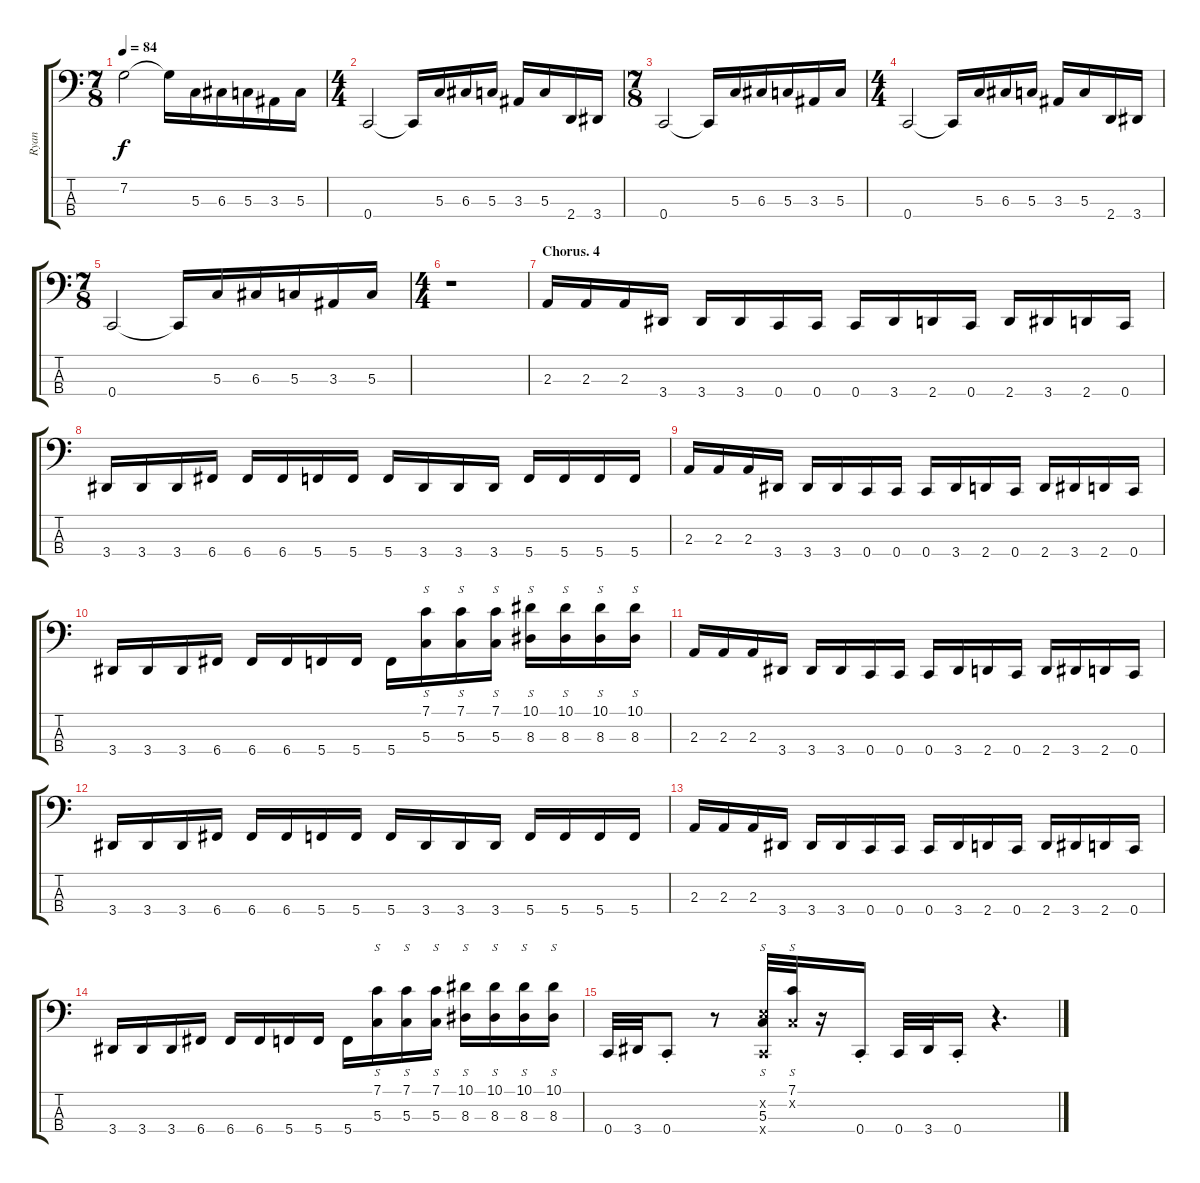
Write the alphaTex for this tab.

\track ("Ryan" "Ryan") {instrument electricbassfinger}
\staff {score tabs}
\tuning (F2 C2 G1 C1) {hide}
\ts (7 8)
\tempo 84
\clef f4
\ks c
7.2.2{dy f} 7.2{t}.16 5.3.16 6.3.16 5.3.16 3.3.16 5.3.16 |
\ts (4 4)
0.4.2 0.4{t}.16 5.3.16 6.3.16 5.3.16 3.3.16 5.3.16 2.4.16 3.4.16 |
\ts (7 8)
0.4.2 0.4{t}.16 5.3.16 6.3.16 5.3.16 3.3.16 5.3.16 |
\ts (4 4)
0.4.2 0.4{t}.16 5.3.16 6.3.16 5.3.16 3.3.16 5.3.16 2.4.16 3.4.16 |
\ts (7 8)
0.4.2 0.4{t}.16 5.3.16 6.3.16 5.3.16 3.3.16 5.3.16 |
\ts (4 4)
r.1 |
\section ("" "Chorus. 4")
2.3.16 2.3.16 2.3.16 3.4.16 3.4.16 3.4.16 0.4.16 0.4.16 0.4.16 3.4.16 2.4.16 0.4.16 2.4.16 3.4.16 2.4.16 0.4.16 |
3.4.16 3.4.16 3.4.16 6.4.16 6.4.16 6.4.16 5.4.16 5.4.16 5.4.16 3.4.16 3.4.16 3.4.16 5.4.16 5.4.16 5.4.16 5.4.16 |
2.3.16 2.3.16 2.3.16 3.4.16 3.4.16 3.4.16 0.4.16 0.4.16 0.4.16 3.4.16 2.4.16 0.4.16 2.4.16 3.4.16 2.4.16 0.4.16 |
3.4.16 3.4.16 3.4.16 6.4.16 6.4.16 6.4.16 5.4.16 5.4.16 5.4.16 (7.1 5.3).16{s instrument slapbass1} (7.1 5.3).16{s} (7.1 5.3).16{s} (10.1 8.3).16{s} (10.1 8.3).16{s} (10.1 8.3).16{s} (10.1 8.3).16{s} |
2.3.16{instrument electricbassfinger} 2.3.16 2.3.16 3.4.16 3.4.16 3.4.16 0.4.16 0.4.16 0.4.16 3.4.16 2.4.16 0.4.16 2.4.16 3.4.16 2.4.16 0.4.16 |
3.4.16 3.4.16 3.4.16 6.4.16 6.4.16 6.4.16 5.4.16 5.4.16 5.4.16 3.4.16 3.4.16 3.4.16 5.4.16 5.4.16 5.4.16 5.4.16 |
2.3.16 2.3.16 2.3.16 3.4.16 3.4.16 3.4.16 0.4.16 0.4.16 0.4.16 3.4.16 2.4.16 0.4.16 2.4.16 3.4.16 2.4.16 0.4.16 |
3.4.16 3.4.16 3.4.16 6.4.16 6.4.16 6.4.16 5.4.16 5.4.16 5.4.16 (7.1 5.3).16{s instrument slapbass1} (7.1 5.3).16{s} (7.1 5.3).16{s} (10.1 8.3).16{s} (10.1 8.3).16{s} (10.1 8.3).16{s} (10.1 8.3).16{s} |
0.4.32{instrument electricbassfinger} 3.4.32 0.4{st}.8 r.8 (4.2{x} 5.3 0.4{x}).32{s instrument slapbass1} (7.1 0.2{x}).32{s} r.16 0.4{st}.16{instrument electricbassfinger} 0.4.32 3.4.32 0.4{st}.16 r.4{d}
